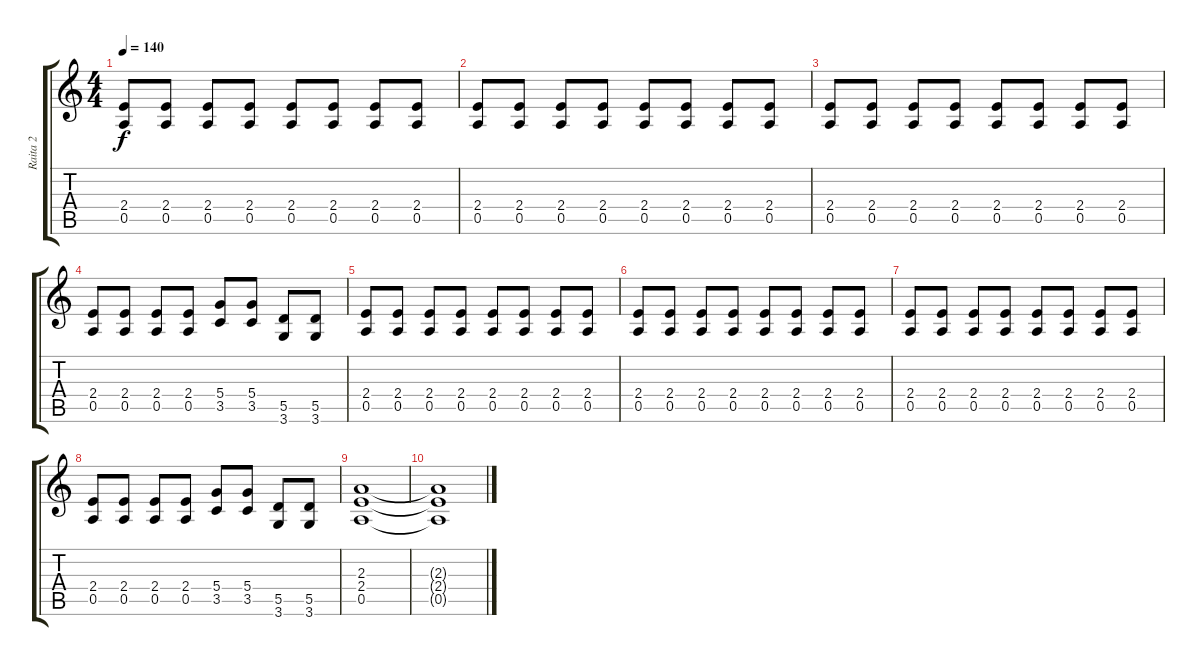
\track ("Raita 2" "Raita 2") {instrument distortionguitar}
\staff {score tabs}
\tuning (E4 B3 G3 D3 A2 E2) {hide}
\ts (4 4)
\tempo 140
\clef g2
\ks c
(2.4 0.5).8{dy f} (2.4 0.5).8 (2.4 0.5).8 (2.4 0.5).8 (2.4 0.5).8 (2.4 0.5).8 (2.4 0.5).8 (2.4 0.5).8 |
(2.4 0.5).8 (2.4 0.5).8 (2.4 0.5).8 (2.4 0.5).8 (2.4 0.5).8 (2.4 0.5).8 (2.4 0.5).8 (2.4 0.5).8 |
(2.4 0.5).8 (2.4 0.5).8 (2.4 0.5).8 (2.4 0.5).8 (2.4 0.5).8 (2.4 0.5).8 (2.4 0.5).8 (2.4 0.5).8 |
(2.4 0.5).8 (2.4 0.5).8 (2.4 0.5).8 (2.4 0.5).8 (5.4 3.5).8 (5.4 3.5).8 (5.5 3.6).8 (5.5 3.6).8 |
(2.4 0.5).8 (2.4 0.5).8 (2.4 0.5).8 (2.4 0.5).8 (2.4 0.5).8 (2.4 0.5).8 (2.4 0.5).8 (2.4 0.5).8 |
(2.4 0.5).8 (2.4 0.5).8 (2.4 0.5).8 (2.4 0.5).8 (2.4 0.5).8 (2.4 0.5).8 (2.4 0.5).8 (2.4 0.5).8 |
(2.4 0.5).8 (2.4 0.5).8 (2.4 0.5).8 (2.4 0.5).8 (2.4 0.5).8 (2.4 0.5).8 (2.4 0.5).8 (2.4 0.5).8 |
(2.4 0.5).8 (2.4 0.5).8 (2.4 0.5).8 (2.4 0.5).8 (5.4 3.5).8 (5.4 3.5).8 (5.5 3.6).8 (5.5 3.6).8 |
(2.3 2.4 0.5).1 |
(2.3{t} 2.4{t} 0.5{t}).1
